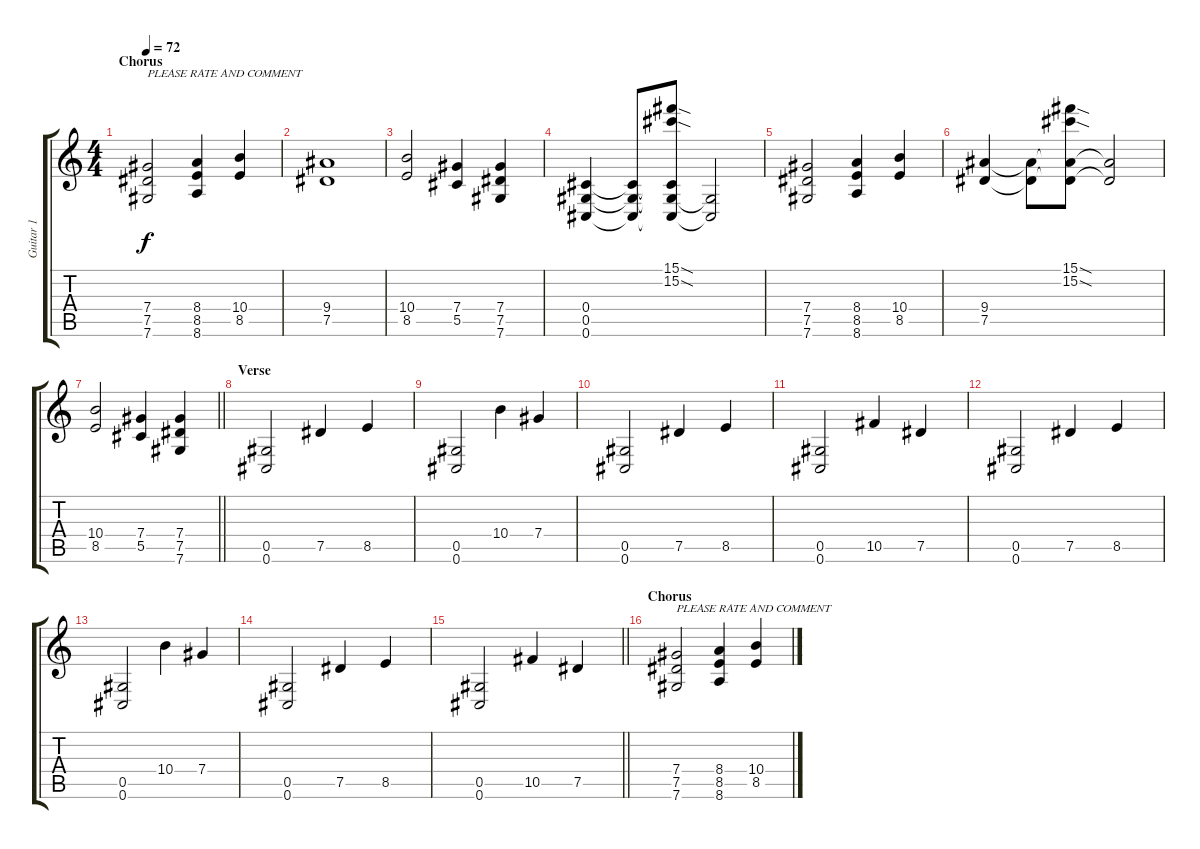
\track ("Guitar 1" "Guitar 1") {instrument electricguitarclean}
\staff {score tabs}
\tuning (Eb4 Bb3 Gb3 Db3 Ab2 Db2) {hide}
\ts (4 4)
\section ("" "Chorus")
\tempo 72
\clef g2
\ks c
(7.4 7.5 7.6).2{txt "PLEASE RATE AND COMMENT" dy f instrument overdrivenguitar} (8.4 8.5 8.6).4 (10.4 8.5).4 |
(9.4 7.5).1 |
(10.4 8.5).2 (7.4 5.5).4 (7.4 7.5 7.6).4 |
(0.4 0.5 0.6).4 (0.4{t} 0.5{t} 0.6{t}).8 (15.1{sod} 15.2{sod} 0.4{t} 0.5{t} 0.6{t}).8 (0.5{t} 0.6{t}).2 |
(7.4 7.5 7.6).2 (8.4 8.5 8.6).4 (10.4 8.5).4 |
(9.4 7.5).4 (9.4{t} 7.5{t}).8 (15.1{sod} 15.2{sod} 9.4{t} 7.5{t}).8 (9.4{t} 7.5{t}).2 |
\barLineRight lightlight
(10.4 8.5).2 (7.4 5.5).4 (7.4 7.5 7.6).4 |
\section ("" "Verse")
(0.5 0.6).2 7.5.4 8.5.4 |
(0.5 0.6).2 10.4.4 7.4.4 |
(0.5 0.6).2 7.5.4 8.5.4 |
(0.5 0.6).2 10.5.4 7.5.4 |
(0.5 0.6).2 7.5.4 8.5.4 |
(0.5 0.6).2 10.4.4 7.4.4 |
(0.5 0.6).2 7.5.4 8.5.4 |
\barLineRight lightlight
(0.5 0.6).2 10.5.4 7.5.4 |
\section ("" "Chorus")
(7.4 7.5 7.6).2{txt "PLEASE RATE AND COMMENT"} (8.4 8.5 8.6).4 (10.4 8.5).4
